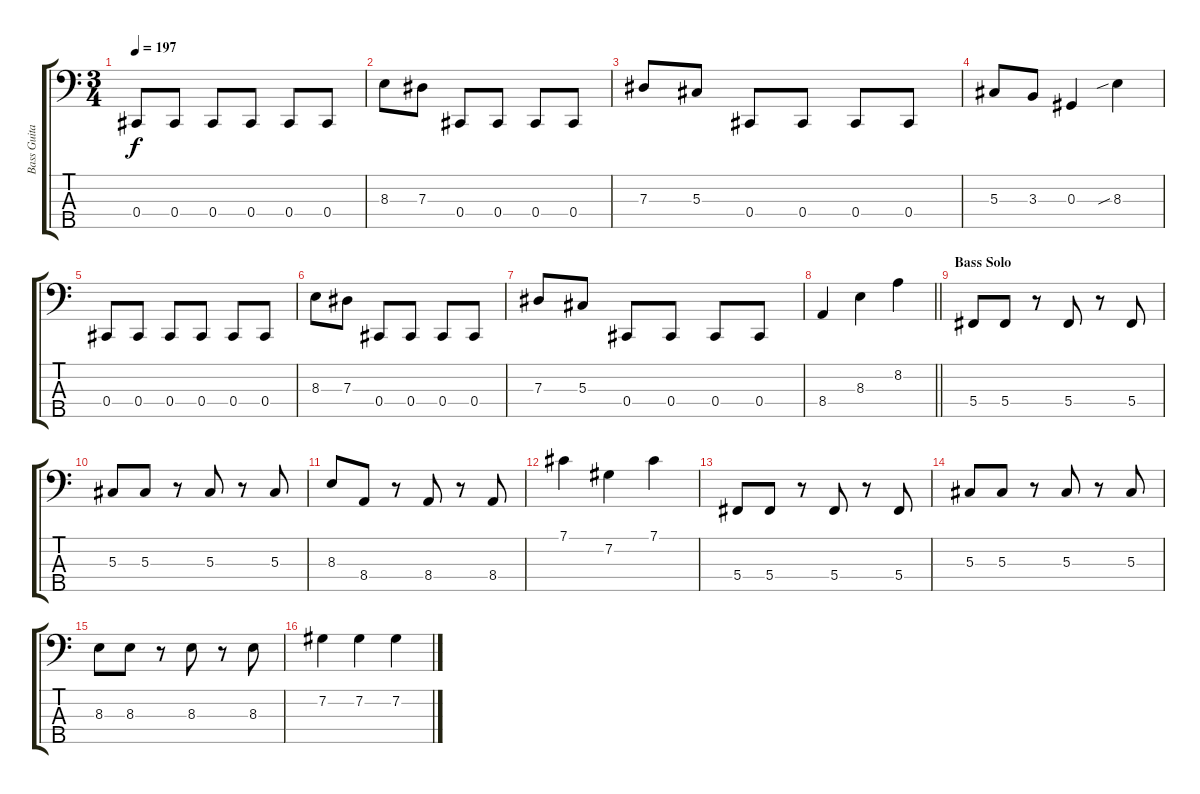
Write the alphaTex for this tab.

\track ("Bass Guitar" "Bass Guita") {instrument electricbassfinger}
\staff {score tabs}
\tuning (Gb2 Db2 Ab1 Db1 Ab0) {hide}
\ts (3 4)
\tempo 197
\clef f4
\ks c
0.4.8{dy f} 0.4.8 0.4.8 0.4.8 0.4.8 0.4.8 |
8.3.8 7.3.8 0.4.8 0.4.8 0.4.8 0.4.8 |
7.3.8 5.3.8 0.4.8 0.4.8 0.4.8 0.4.8 |
5.3.8 3.3.8 0.3.4 8.3{sib}.4 |
0.4.8 0.4.8 0.4.8 0.4.8 0.4.8 0.4.8 |
8.3.8 7.3.8 0.4.8 0.4.8 0.4.8 0.4.8 |
7.3.8 5.3.8 0.4.8 0.4.8 0.4.8 0.4.8 |
\barLineRight lightlight
8.4.4 8.3.4 8.2.4 |
\section ("" "Bass Solo")
5.4.8 5.4.8 r.8 5.4.8 r.8 5.4.8 |
5.3.8 5.3.8 r.8 5.3.8 r.8 5.3.8 |
8.3.8 8.4.8 r.8 8.4.8 r.8 8.4.8 |
7.1.4 7.2.4 7.1.4 |
5.4.8 5.4.8 r.8 5.4.8 r.8 5.4.8 |
5.3.8 5.3.8 r.8 5.3.8 r.8 5.3.8 |
8.3.8 8.3.8 r.8 8.3.8 r.8 8.3.8 |
7.2.4 7.2.4 7.2.4
